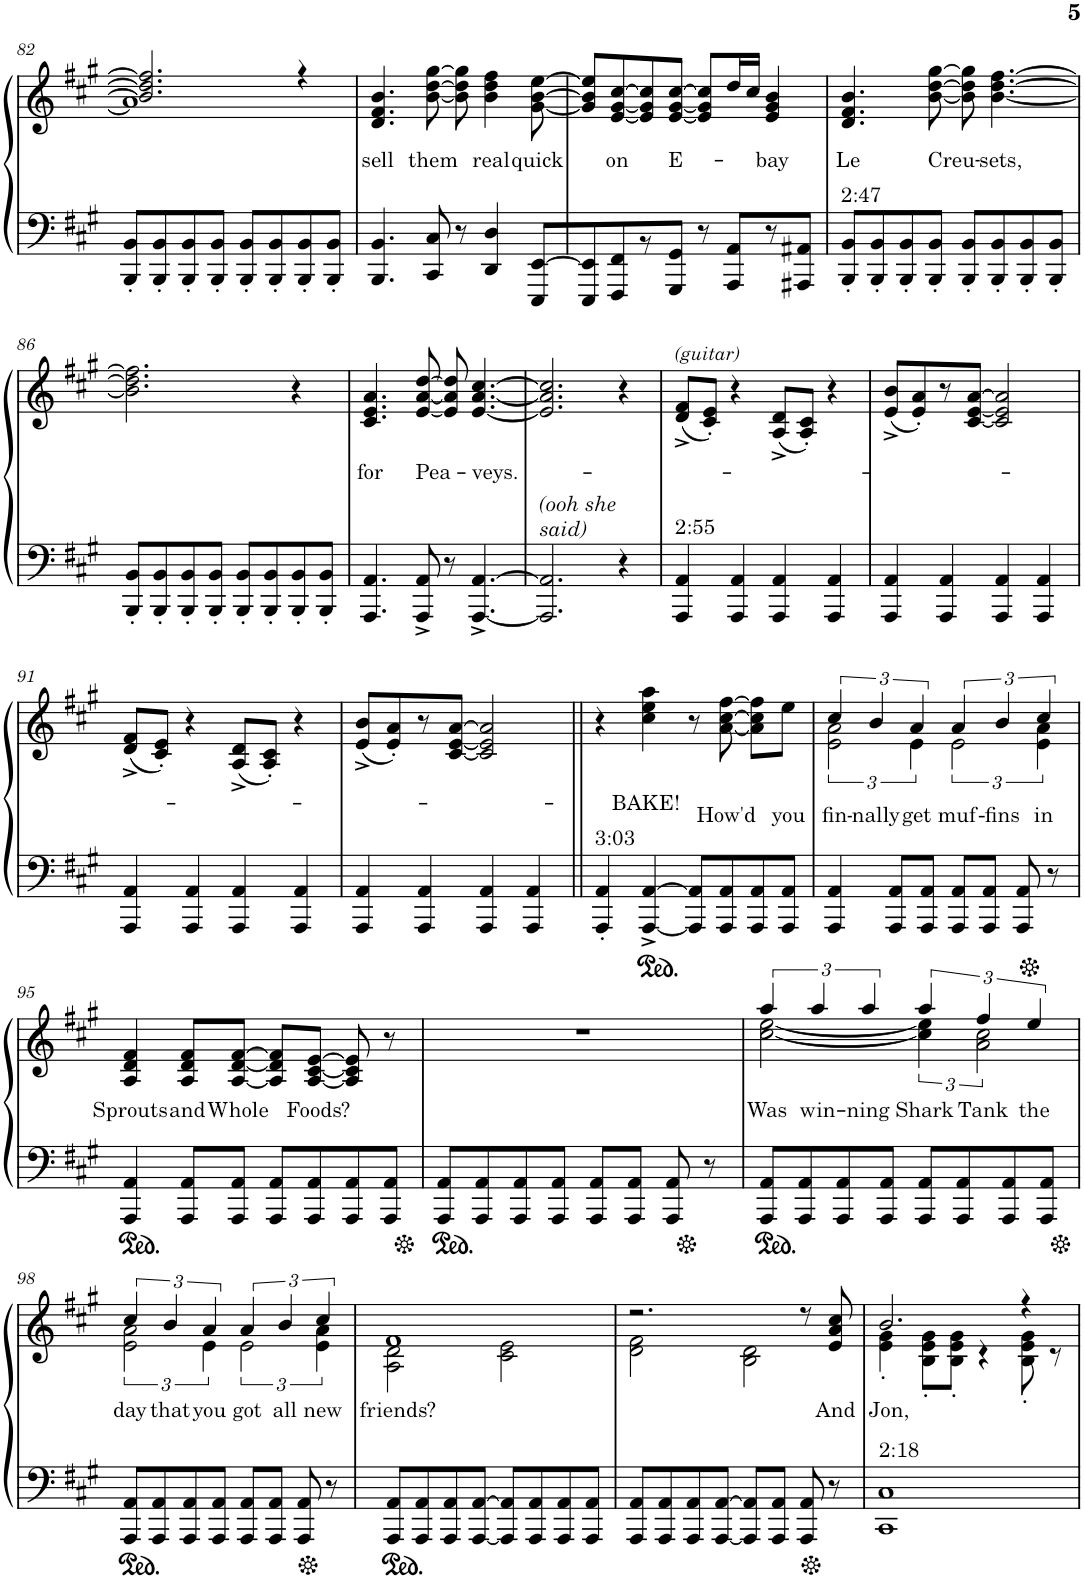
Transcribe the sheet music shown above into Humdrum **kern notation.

**kern	**kern	**text
*part1	*part1	*part1
*staff2	*staff1	*staff1
*I"Piano	*	*
*I'Pno.	*	*
!!LO:PB:g=z
*clefF4	*clefG2	*
*k[f#c#g#]	*k[f#c#g#]	*
*M4/4	*M4/4	*
=82	=82	=82
*	*^	*
8BBB/' 8BB/'L	2.b/] 2.dd/] 2.ff#/]	1a]	.
8BBB/' 8BB/'	.	.	.
8BBB/' 8BB/'	.	.	.
8BBB/' 8BB/'J	.	.	.
8BBB/' 8BB/'L	.	.	.
8BBB/' 8BB/'	.	.	.
8BBB/' 8BB/'	4r	.	.
8BBB/' 8BB/'J	.	.	.
*	*v	*v	*
=83	=83	=83
!	!	!LO:LY:b
4.BBB/ 4.BB/	4.d/ 4.f#/ 4.b/	sell
!	!	!LO:LY:b
8CC#/ 8C#/	[8b\ [8dd\ [8gg#\	them
8r	8b\] 8dd\] 8gg#\]	.
!	!	!LO:LY:b
4DD/ 4D/	4b\ 4dd\ 4ff#\	real
!	!	!LO:LY:b
8EEE/ [8EE/L	[8g#\ [8b\ [8ee\	quick
=84	=84	=84
8EEE/ 8EE/]	8g#/] 8b/] 8ee/]L	.
!	!	!LO:LY:b
8FFF#/ 8FF#/	[8e/ [8g#/ [8cc#/	on
8r	8e/] 8g#/] 8cc#/]	.
!	!	!LO:LY:b
8GGG#/ 8GG#/J	[8e/ [8g#/ [8cc#/J	E-
8r	8e/] 8g#/] 8cc#/]L	.
8AAA/ 8AA/L	16dd/L	.
.	16cc#/JJ	.
!	!	!LO:LY:b
8r	4e/ 4g#/ 4b/	-bay
8AAA#X/ 8AA#X/J	.	.
=85	=85	=85
!LO:TX:a:t=2&colon;47	!	!
!	!	!LO:LY:b
8BBB/' 8BB/'L	4.d/ 4.f#/ 4.b/	Le
8BBB/' 8BB/'	.	.
8BBB/' 8BB/'	.	.
!	!	!LO:LY:b
8BBB/' 8BB/'J	[8b\ [8dd\ [8gg#\	Creu-
8BBB/' 8BB/'L	8b\] 8dd\] 8gg#\]	.
!	!	!LO:LY:b
8BBB/' 8BB/'	[4.b\ [4.dd\ [4.ff#\	-sets,
8BBB/' 8BB/'	.	.
8BBB/' 8BB/'J	.	.
!!LO:LB:g=z
=86	=86	=86
8BBB/' 8BB/'L	2.b\] 2.dd\] 2.ff#\]	.
8BBB/' 8BB/'	.	.
8BBB/' 8BB/'	.	.
8BBB/' 8BB/'J	.	.
8BBB/' 8BB/'L	.	.
8BBB/' 8BB/'	.	.
8BBB/' 8BB/'	4r	.
8BBB/' 8BB/'J	.	.
=87	=87	=87
!	!	!LO:LY:b
4.AAA/ 4.AA/	4.c#/ 4.e/ 4.a/	for
!	!	!LO:LY:b
8AAA/^ 8AA/^	[8e/ [8a/ [8dd/	Pea-
8r	8e/] 8a/] 8dd/]	.
!	!	!LO:LY:b
[4.AAA/^ [4.AA/^	[4.e/ [4.a/ [4.cc#/	-veys.-
=88	=88	=88
!LO:TX:a:i:t=(ooh she	!	!
!LO:TX:a:t=said)	!	!
2.AAA/] 2.AA/]	2.e/] 2.a/] 2.cc#/]	.
4r	4r	.
=89	=89	=89
!	!LO:TX:a:i:t=(guitar)	!
!LO:TX:a:t=2&colon;55	!	!
4AAA/ 4AA/	(8d/^ 8f#/^L	.
.	8c#/' 8e/'J)	.
4AAA/ 4AA/	4r	.
4AAA/ 4AA/	(8A/^ 8d/^L	.
.	8A/' 8c#/'J)	.
4AAA/ 4AA/	4r	.
=90	=90	=90
4AAA/ 4AA/	(8e/^ 8b/^L	.
.	8e/' 8a/')	.
4AAA/ 4AA/	8r	.
.	[8c#/ [8e/ [8a/J	.
4AAA/ 4AA/	2c#/] 2e/] 2a/]	.
4AAA/ 4AA/	.	.
!!LO:LB:g=z
=91	=91	=91
4AAA/ 4AA/	(8d/^ 8f#/^L	.
.	8c#/' 8e/'J)	.
4AAA/ 4AA/	4r	.
4AAA/ 4AA/	(8A/^ 8d/^L	.
.	8A/' 8c#/'J)	.
4AAA/ 4AA/	4r	.
=92	=92	=92
4AAA/ 4AA/	(8e/^ 8b/^L	.
.	8e/' 8a/')	.
4AAA/ 4AA/	8r	.
.	[8c#/ [8e/ [8a/J	.
4AAA/ 4AA/	2c#/] 2e/] 2a/]	.
4AAA/ 4AA/	.	.
=93||	=93||	=93||
!LO:TX:a:t=3&colon;03	!	!
4AAA/' 4AA/'	4r	.
!	!	!LO:LY:b
[4AAA/^ [4AA/^	4cc#\ 4ee\ 4aa\	BAKE!
8AAA/] 8AA/]L	8r	.
!	!	!LO:LY:b
8AAA/ 8AA/	[8a\ [8cc#\ [8ff#\	How'd
8AAA/ 8AA/	8a\] 8cc#\] 8ff#\]L	.
!	!	!LO:LY:b
8AAA/ 8AA/J	8ee\J	you
=94	=94	=94
!	!	!LO:LY:b
*	*^	*
4AAA/ 4AA/	6cc#/	3e\ 3a\	fin-
!	!	!	!LO:LY:b
.	6b/	.	-nally
8AAA/ 8AA/L	.	.	.
!	!	!	!LO:LY:b
.	6a/	6e\	get
8AAA/ 8AA/J	.	.	.
!	!	!	!LO:LY:b
8AAA/ 8AA/L	6a/	3e\	muf-
8AAA/ 8AA/J	.	.	.
!	!	!	!LO:LY:b
.	6b/	.	-fins
8AAA/ 8AA/	.	.	.
!	!	!	!LO:LY:b
.	6cc#/	6e\ 6a\	in
8r	.	.	.
*	*v	*v	*
!!LO:LB:g=z
=95	=95	=95
!	!	!LO:LY:b
4AAA/ 4AA/	4A/ 4d/ 4f#/	Sprouts
!	!	!LO:LY:b
8AAA/ 8AA/L	8A/ 8d/ 8f#/L	and
!	!	!LO:LY:b
8AAA/ 8AA/J	[8A/ [8d/ [8f#/J	Whole
8AAA/ 8AA/L	8A/] 8d/] 8f#/]L	.
!	!	!LO:LY:b
8AAA/ 8AA/	[8A/ [8c#/ [8e/J	Foods?
8AAA/ 8AA/	8A/] 8c#/] 8e/]	.
8AAA/ 8AA/J	8r	.
=96	=96	=96
8AAA/ 8AA/L	1r	.
8AAA/ 8AA/	.	.
8AAA/ 8AA/	.	.
8AAA/ 8AA/J	.	.
8AAA/ 8AA/L	.	.
8AAA/ 8AA/J	.	.
8AAA/ 8AA/	.	.
8r	.	.
=97	=97	=97
!	!	!LO:LY:b
*	*^	*
8AAA/ 8AA/L	6aa/	[2cc#\ [2ee\	Was
8AAA/ 8AA/	.	.	.
!	!	!	!LO:LY:b
.	6aa/	.	win-
8AAA/ 8AA/	.	.	.
!	!	!	!LO:LY:b
.	6aa/	.	-ning
8AAA/ 8AA/J	.	.	.
!	!	!	!LO:LY:b
8AAA/ 8AA/L	6aa/	6cc#\] 6ee\]	Shark
8AAA/ 8AA/	.	.	.
!	!	!	!LO:LY:b
.	6ff#/	3a\ 3cc#\	Tank
8AAA/ 8AA/	.	.	.
!	!	!	!LO:LY:b
.	6ee/	.	the
8AAA/ 8AA/J	.	.	.
!!LO:LB:g=z	!!
=98	=98	=98	=98
!	!	!	!LO:LY:b
8AAA/ 8AA/L	6cc#/	3e\ 3a\	day
8AAA/ 8AA/	.	.	.
!	!	!	!LO:LY:b
.	6b/	.	that
8AAA/ 8AA/	.	.	.
!	!	!	!LO:LY:b
.	6a/	6e\	you
8AAA/ 8AA/J	.	.	.
!	!	!	!LO:LY:b
8AAA/ 8AA/L	6a/	3e\	got
8AAA/ 8AA/J	.	.	.
!	!	!	!LO:LY:b
.	6b/	.	all
8AAA/ 8AA/	.	.	.
!	!	!	!LO:LY:b
.	6cc#/	6e\ 6a\	new
8r	.	.	.
=99	=99	=99	=99
!	!	!	!LO:LY:b
8AAA/ 8AA/L	1f#	2A\ 2d\	friends?
8AAA/ 8AA/	.	.	.
8AAA/ 8AA/	.	.	.
[8AAA/ [8AA/J	.	.	.
8AAA/] 8AA/]L	.	2c#\ 2e\	.
8AAA/ 8AA/	.	.	.
8AAA/ 8AA/	.	.	.
8AAA/ 8AA/J	.	.	.
=100	=100	=100	=100
8AAA/ 8AA/L	2.r	2d\ 2f#\	.
8AAA/ 8AA/	.	.	.
8AAA/ 8AA/	.	.	.
[8AAA/ [8AA/J	.	.	.
8AAA/] 8AA/]L	.	2B\ 2d\	.
8AAA/ 8AA/J	.	.	.
8AAA/ 8AA/	8r	.	.
!	!	!	!LO:LY:b
8r	8e/ 8a/ 8cc#/	.	And
=101	=101	=101	=101
!LO:TX:a:t=2&colon;18	!	!	!
!	!	!	!LO:LY:b
1CC# 1C#	2.b/	4e\' 4g#\'	Jon,
.	.	8B\' 8e\' 8g#\'L	.
.	.	8B\' 8e\' 8g#\'J	.
.	.	4r	.
.	4r	8B\' 8e\' 8g#\'	.
.	.	8r	.
*	*v	*v	*
=	=	=
*-	*-	*-
